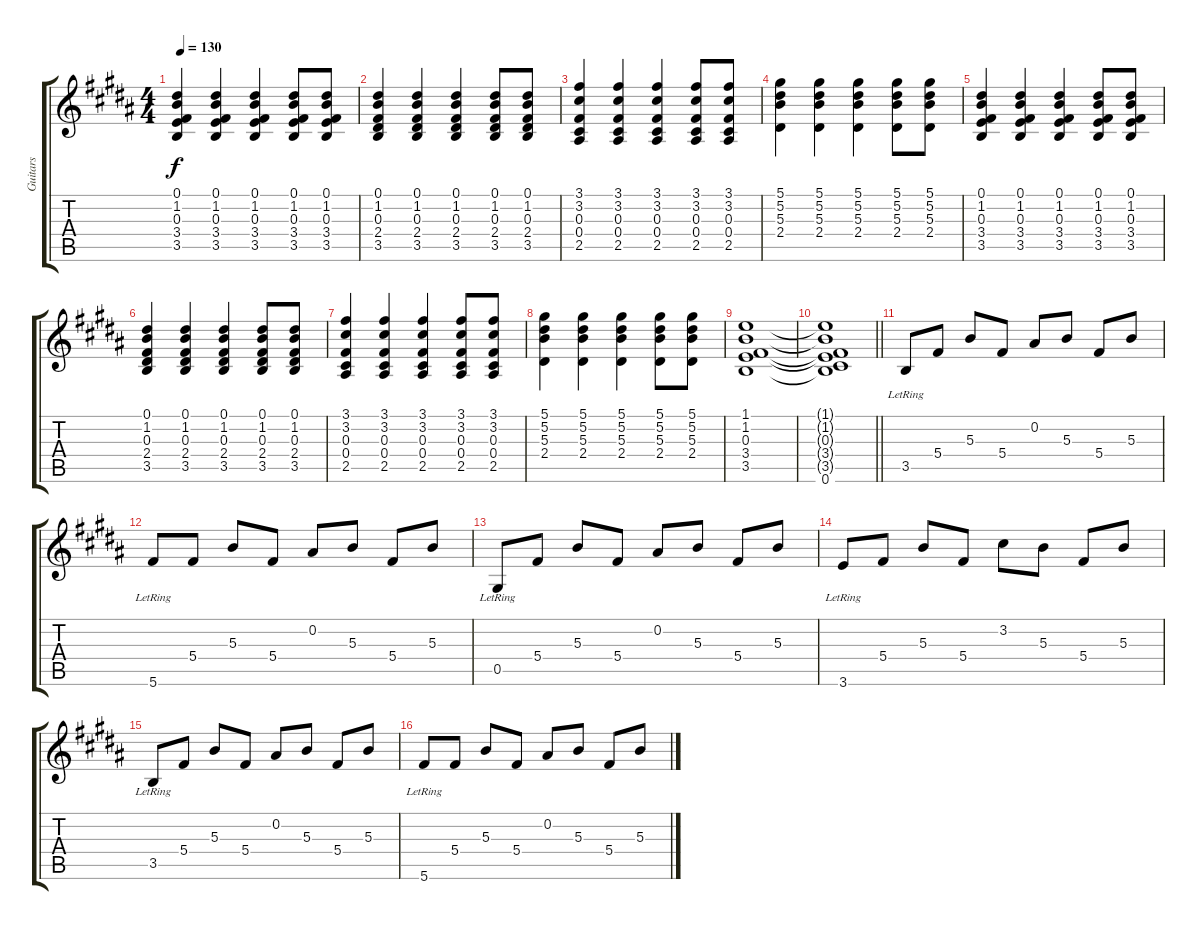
\track ("Guitars" "Guitars") {instrument acousticguitarsteel}
\staff {score tabs}
\tuning (Eb4 Bb3 Gb3 Db3 Ab2 Db3) {hide}
\ts (4 4)
\tempo 130
\clef g2
\ks b
(0.1 1.2 0.3 3.4 3.5).4{dy f} (0.1 1.2 0.3 3.4 3.5).4 (0.1 1.2 0.3 3.4 3.5).4 (0.1 1.2 0.3 3.4 3.5).8 (0.1 1.2 0.3 3.4 3.5).8 |
(0.1 1.2 0.3 2.4 3.5).4 (0.1 1.2 0.3 2.4 3.5).4 (0.1 1.2 0.3 2.4 3.5).4 (0.1 1.2 0.3 2.4 3.5).8 (0.1 1.2 0.3 2.4 3.5).8 |
(3.1 3.2 0.3 0.4 2.5).4 (3.1 3.2 0.3 0.4 2.5).4 (3.1 3.2 0.3 0.4 2.5).4 (3.1 3.2 0.3 0.4 2.5).8 (3.1 3.2 0.3 0.4 2.5).8 |
(5.1 5.2 5.3 2.4).4 (5.1 5.2 5.3 2.4).4 (5.1 5.2 5.3 2.4).4 (5.1 5.2 5.3 2.4).8 (5.1 5.2 5.3 2.4).8 |
(0.1 1.2 0.3 3.4 3.5).4 (0.1 1.2 0.3 3.4 3.5).4 (0.1 1.2 0.3 3.4 3.5).4 (0.1 1.2 0.3 3.4 3.5).8 (0.1 1.2 0.3 3.4 3.5).8 |
(0.1 1.2 0.3 2.4 3.5).4 (0.1 1.2 0.3 2.4 3.5).4 (0.1 1.2 0.3 2.4 3.5).4 (0.1 1.2 0.3 2.4 3.5).8 (0.1 1.2 0.3 2.4 3.5).8 |
(3.1 3.2 0.3 0.4 2.5).4 (3.1 3.2 0.3 0.4 2.5).4 (3.1 3.2 0.3 0.4 2.5).4 (3.1 3.2 0.3 0.4 2.5).8 (3.1 3.2 0.3 0.4 2.5).8 |
(5.1 5.2 5.3 2.4).4 (5.1 5.2 5.3 2.4).4 (5.1 5.2 5.3 2.4).4 (5.1 5.2 5.3 2.4).8 (5.1 5.2 5.3 2.4).8 |
(1.1 1.2 0.3 3.4 3.5).1 |
\barLineRight lightlight
(1.1{t} 1.2{t} 0.3{t} 3.4{t} 3.5{t} 0.6).1 |
3.5{lr}.8 5.4.8 5.3.8 5.4.8 0.2.8 5.3.8 5.4.8 5.3.8 |
5.6{lr}.8 5.4.8 5.3.8 5.4.8 0.2.8 5.3.8 5.4.8 5.3.8 |
0.5{lr}.8 5.4.8 5.3.8 5.4.8 0.2.8 5.3.8 5.4.8 5.3.8 |
3.6{lr}.8 5.4.8 5.3.8 5.4.8 3.2.8 5.3.8 5.4.8 5.3.8 |
3.5{lr}.8 5.4.8 5.3.8 5.4.8 0.2.8 5.3.8 5.4.8 5.3.8 |
5.6{lr}.8 5.4.8 5.3.8 5.4.8 0.2.8 5.3.8 5.4.8 5.3.8
